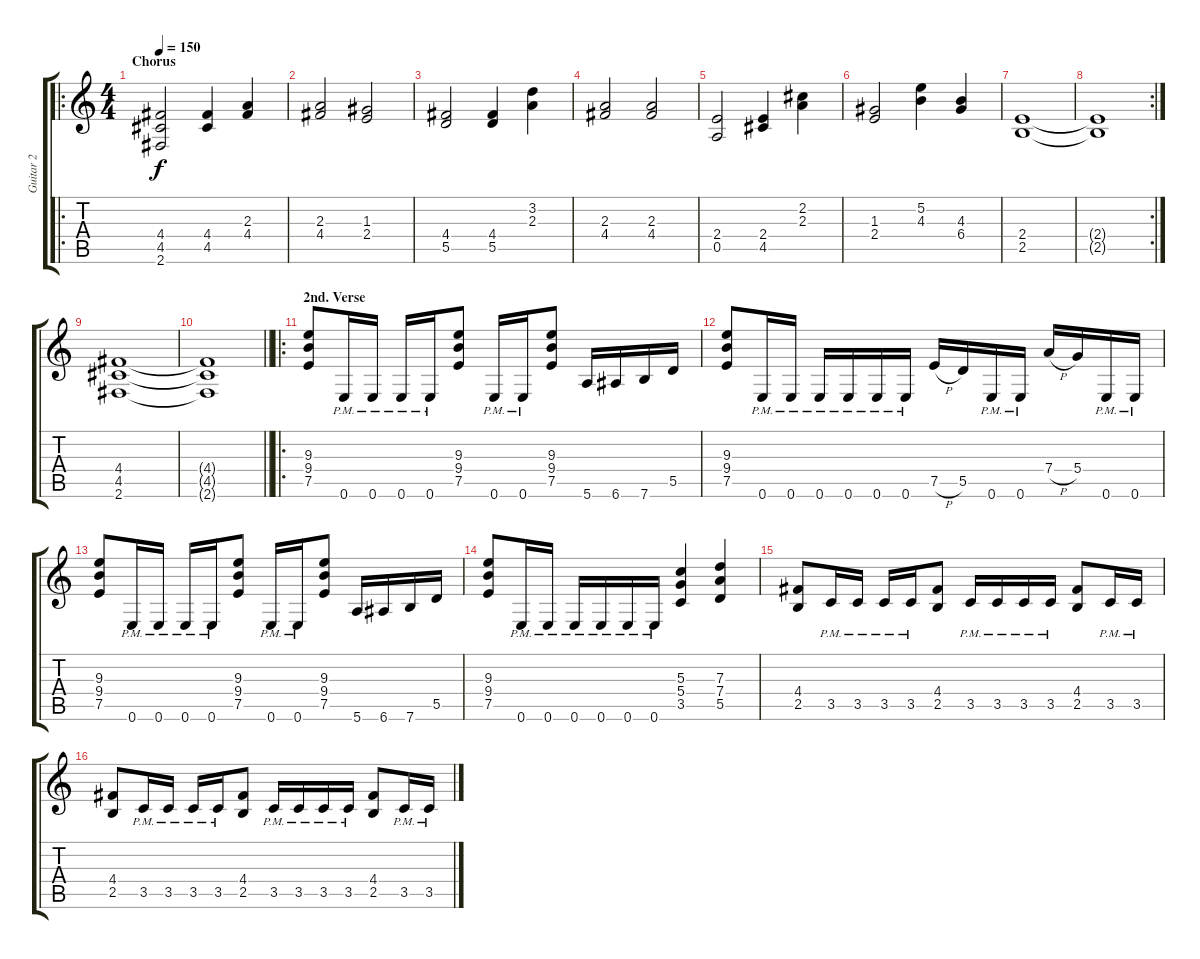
\track ("Guitar 2" "Guitar 2") {instrument overdrivenguitar}
\staff {score tabs}
\tuning (E4 B3 G3 D3 A2 E2) {hide}
\ro
\ts (4 4)
\section ("" "Chorus")
\tempo 150
\clef g2
\ks c
(4.4 4.5 2.6).2{dy f} (4.4 4.5).4 (2.3 4.4).4 |
(2.3 4.4).2 (1.3 2.4).2 |
(4.4 5.5).2 (4.4 5.5).4 (3.2 2.3).4 |
(2.3 4.4).2 (2.3 4.4).2 |
(2.4 0.5).2 (2.4 4.5).4 (2.2 2.3).4 |
(1.3 2.4).2 (5.2 4.3).4 (4.3 6.4).4 |
(2.4 2.5).1 |
\rc 2
(2.4{t} 2.5{t}).1 |
(4.4 4.5 2.6).1 |
\barLineRight lightlight
(4.4{t} 4.5{t} 2.6{t}).1 |
\ro
\section ("" "2nd. Verse")
(9.3 9.4 7.5).8 0.6{pm}.16 0.6{pm}.16 0.6{pm}.16 0.6{pm}.16 (9.3 9.4 7.5).8 0.6{pm}.16 0.6{pm}.16 (9.3 9.4 7.5).8 5.6.16 6.6.16 7.6.16 5.5.16 |
(9.3 9.4 7.5).8 0.6{pm}.16 0.6{pm}.16 0.6{pm}.16 0.6{pm}.16 0.6{pm}.16 0.6{pm}.16 7.5{h}.16 5.5.16 0.6{pm}.16 0.6{pm}.16 7.4{h}.16 5.4.16 0.6{pm}.16 0.6{pm}.16 |
(9.3 9.4 7.5).8 0.6{pm}.16 0.6{pm}.16 0.6{pm}.16 0.6{pm}.16 (9.3 9.4 7.5).8 0.6{pm}.16 0.6{pm}.16 (9.3 9.4 7.5).8 5.6.16 6.6.16 7.6.16 5.5.16 |
(9.3 9.4 7.5).8 0.6{pm}.16 0.6{pm}.16 0.6{pm}.16 0.6{pm}.16 0.6{pm}.16 0.6{pm}.16 (5.3 5.4 3.5).4 (7.3 7.4 5.5).4 |
(4.4 2.5).8 3.5{pm}.16 3.5{pm}.16 3.5{pm}.16 3.5{pm}.16 (4.4 2.5).8 3.5{pm}.16 3.5{pm}.16 3.5{pm}.16 3.5{pm}.16 (4.4 2.5).8 3.5{pm}.16 3.5{pm}.16 |
(4.4 2.5).8 3.5{pm}.16 3.5{pm}.16 3.5{pm}.16 3.5{pm}.16 (4.4 2.5).8 3.5{pm}.16 3.5{pm}.16 3.5{pm}.16 3.5{pm}.16 (4.4 2.5).8 3.5{pm}.16 3.5{pm}.16
